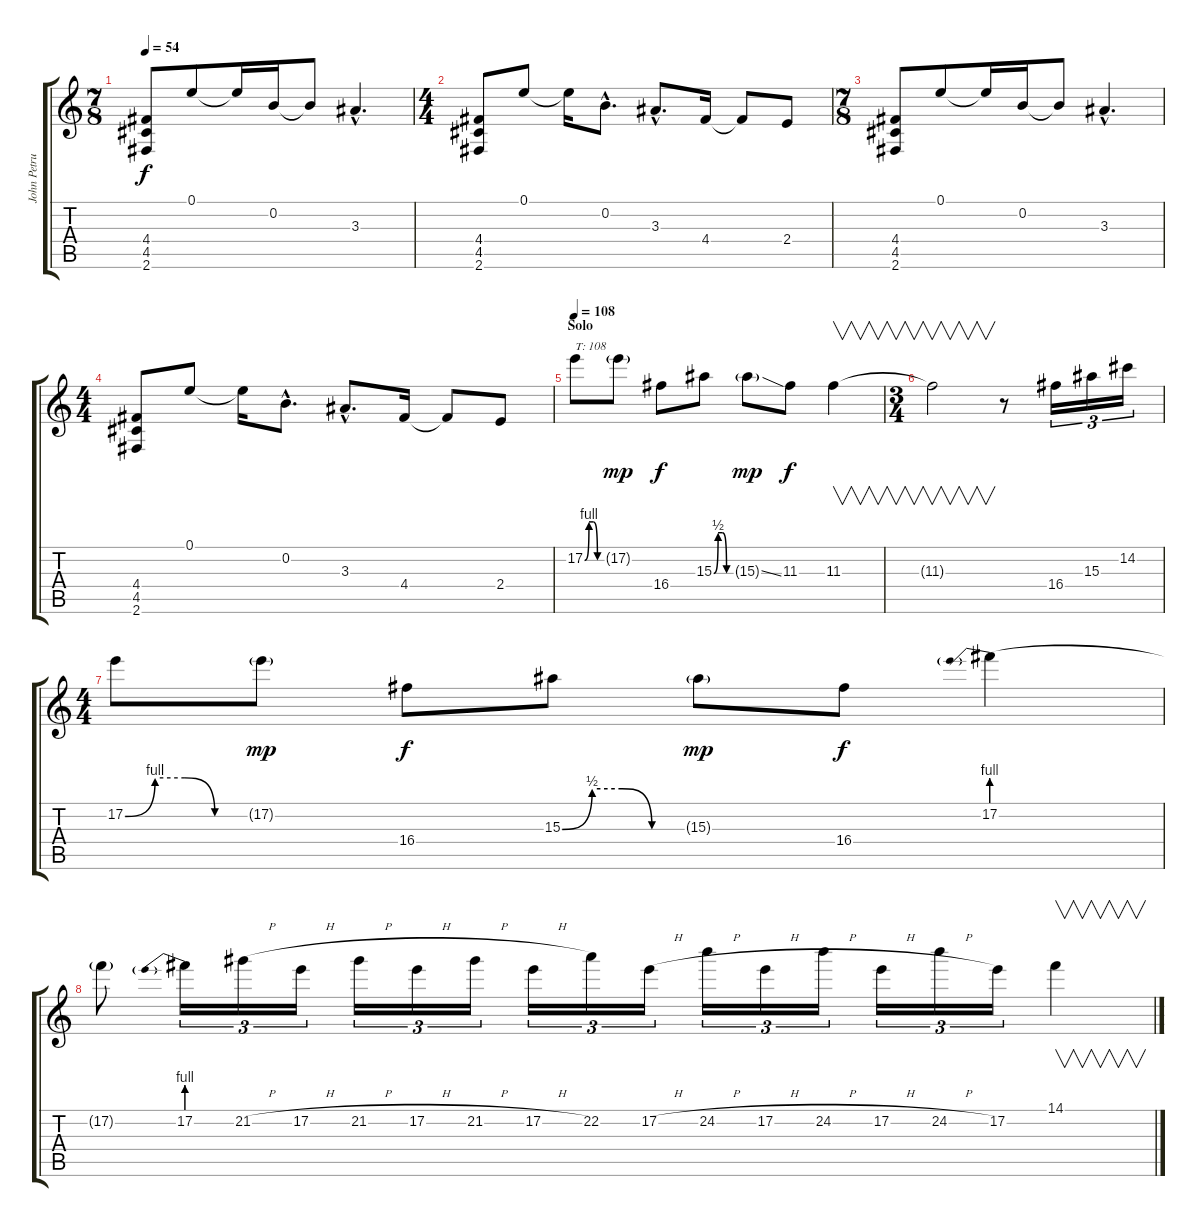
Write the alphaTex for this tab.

\track ("John Petrucci - Guitar" "John Petru") {instrument distortionguitar}
\staff {score tabs}
\tuning (E4 B3 G3 D3 A2 E2) {hide}
\ts (7 8)
\tempo 54
\clef g2
\ks c
(4.4 4.5 2.6).8{dy f} 0.1.8 0.1{t}.16 0.2.16 0.2{t}.8 3.3{hac}.4{d} |
\ts (4 4)
(4.4 4.5 2.6).8 0.1.8 0.1{t}.16 0.2{hac}.8{d} 3.3{hac}.8{d} 4.4.16 4.4{t}.8 2.4.8 |
\ts (7 8)
(4.4 4.5 2.6).8 0.1.8 0.1{t}.16 0.2.16 0.2{t}.8 3.3{hac}.4{d} |
\ts (4 4)
(4.4 4.5 2.6).8 0.1.8 0.1{t}.16 0.2{hac}.8{d} 3.3{hac}.8{d} 4.4.16 4.4{t}.8 2.4.8 |
\section ("" "Solo")
\tempo 108
17.2{be (custom 0 0 15 4 30 4 45 0 60 0)}.8{txt "T: 108"} 17.2{g}.8{dy mp} 16.4.8{dy f} 15.3{be (custom 0 0 15 2 30 2 45 0 60 0)}.8 15.3{ss g}.8{dy mp} 11.3.8{dy f} 11.3.4{v} |
\ts (3 4)
11.3{t}.2{v} r.8 16.4.16{tu (3 2)} 15.3.16{tu (3 2)} 14.2.16{tu (3 2)} |
\ts (4 4)
17.2{be (custom 0 0 15 4 30 4 45 0 60 0)}.8 17.2{g}.8{dy mp} 16.4.8{dy f} 15.3{be (custom 0 0 15 2 30 2 45 0 60 0)}.8 15.3{g}.8{dy mp} 16.4.8{dy f} 17.2{be (prebend 0 4 60 4)}.4 |
17.2{t}.8 17.2{be (prebend 0 4 60 4)}.16{tu (3 2)} 21.2{h}.16{tu (3 2)} 17.2{h}.16{tu (3 2)} 21.2{h}.16{tu (3 2)} 17.2{h}.16{tu (3 2)} 21.2{h}.16{tu (3 2)} 17.2{h}.16{tu (3 2)} 22.2.16{tu (3 2)} 17.2{h}.16{tu (3 2)} 24.2{h}.16{tu (3 2)} 17.2{h}.16{tu (3 2)} 24.2{h}.16{tu (3 2)} 17.2{h}.16{tu (3 2)} 24.2{h}.16{tu (3 2)} 17.2.16{tu (3 2)} 14.1.4{v}
